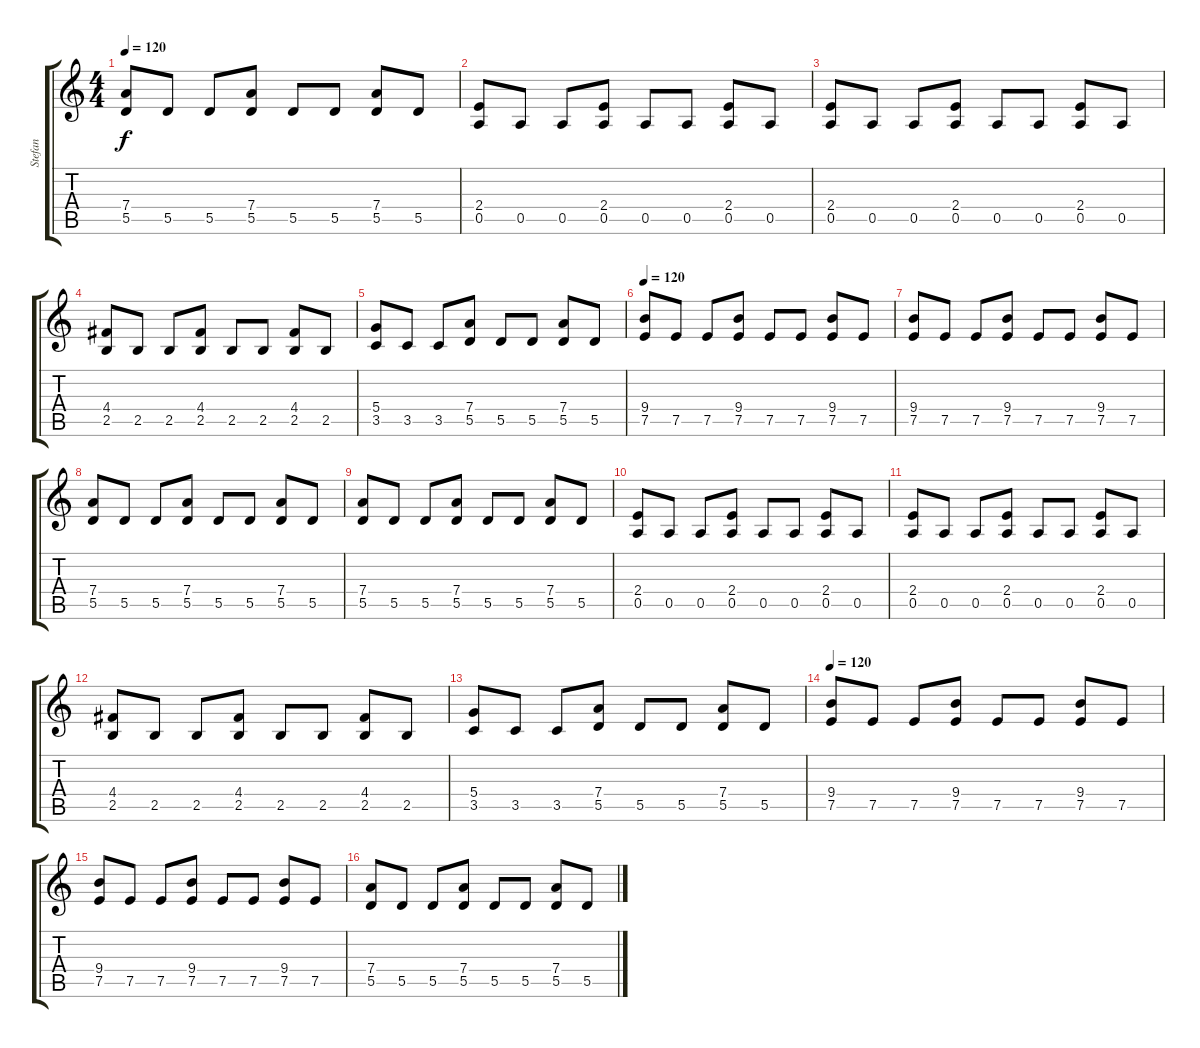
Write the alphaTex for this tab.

\track ("Stefan" "Stefan") {instrument distortionguitar}
\staff {score tabs}
\tuning (E4 B3 G3 D3 A2 E2) {hide}
\ts (4 4)
\tempo 120
\clef g2
\ks c
(7.4 5.5).8{dy f} 5.5.8 5.5.8 (7.4 5.5).8 5.5.8 5.5.8 (7.4 5.5).8 5.5.8 |
(2.4 0.5).8 0.5.8 0.5.8 (2.4 0.5).8 0.5.8 0.5.8 (2.4 0.5).8 0.5.8 |
(2.4 0.5).8 0.5.8 0.5.8 (2.4 0.5).8 0.5.8 0.5.8 (2.4 0.5).8 0.5.8 |
(4.4 2.5).8 2.5.8 2.5.8 (4.4 2.5).8 2.5.8 2.5.8 (4.4 2.5).8 2.5.8 |
(5.4 3.5).8 3.5.8 3.5.8 (7.4 5.5).8 5.5.8 5.5.8 (7.4 5.5).8 5.5.8 |
\tempo 120
(9.4 7.5).8{volume 12} 7.5.8 7.5.8 (9.4 7.5).8 7.5.8 7.5.8 (9.4 7.5).8 7.5.8 |
(9.4 7.5).8 7.5.8 7.5.8 (9.4 7.5).8 7.5.8 7.5.8 (9.4 7.5).8 7.5.8 |
(7.4 5.5).8 5.5.8 5.5.8 (7.4 5.5).8 5.5.8 5.5.8 (7.4 5.5).8 5.5.8 |
(7.4 5.5).8 5.5.8 5.5.8 (7.4 5.5).8 5.5.8 5.5.8 (7.4 5.5).8 5.5.8 |
(2.4 0.5).8 0.5.8 0.5.8 (2.4 0.5).8 0.5.8 0.5.8 (2.4 0.5).8 0.5.8 |
(2.4 0.5).8 0.5.8 0.5.8 (2.4 0.5).8 0.5.8 0.5.8 (2.4 0.5).8 0.5.8 |
(4.4 2.5).8 2.5.8 2.5.8 (4.4 2.5).8 2.5.8 2.5.8 (4.4 2.5).8 2.5.8 |
(5.4 3.5).8 3.5.8 3.5.8 (7.4 5.5).8 5.5.8 5.5.8 (7.4 5.5).8 5.5.8 |
\tempo 120
(9.4 7.5).8 7.5.8 7.5.8 (9.4 7.5).8 7.5.8 7.5.8 (9.4 7.5).8 7.5.8 |
(9.4 7.5).8 7.5.8 7.5.8 (9.4 7.5).8 7.5.8 7.5.8 (9.4 7.5).8 7.5.8 |
(7.4 5.5).8 5.5.8 5.5.8 (7.4 5.5).8 5.5.8 5.5.8 (7.4 5.5).8 5.5.8
